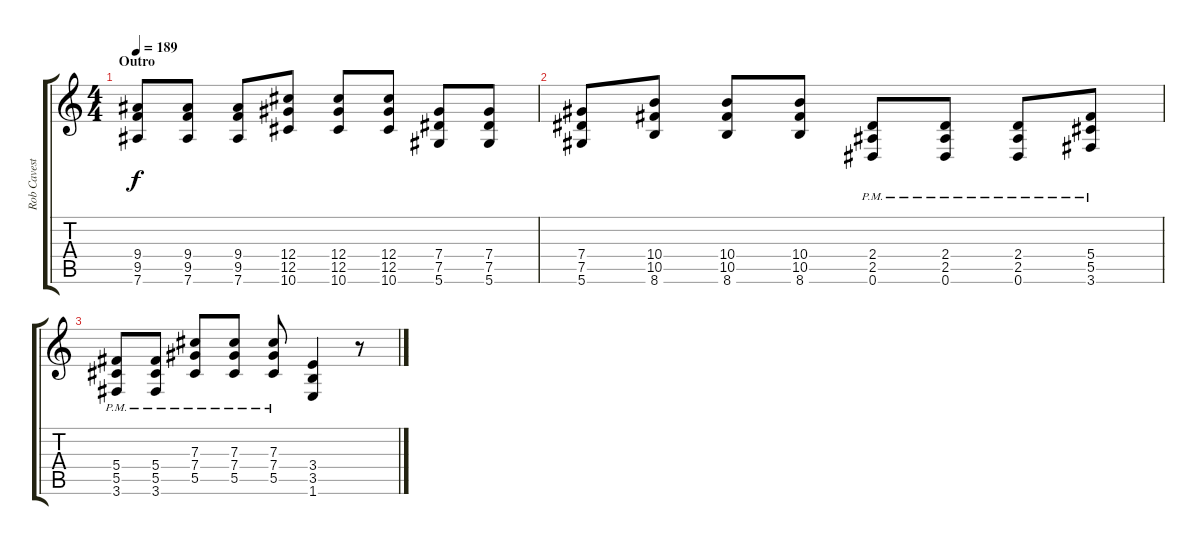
\track ("Rob Cavestany" "Rob Cavest") {instrument distortionguitar}
\staff {score tabs}
\tuning (Eb4 Bb3 Gb3 Db3 Ab2 Eb2) {hide}
\ts (4 4)
\section ("" "Outro")
\tempo 189
\clef g2
\ks c
(9.4 9.5 7.6).8{dy f} (9.4 9.5 7.6).8 (9.4 9.5 7.6).8 (12.4 12.5 10.6).8 (12.4 12.5 10.6).8 (12.4 12.5 10.6).8 (7.4 7.5 5.6).8 (7.4 7.5 5.6).8 |
(7.4 7.5 5.6).8 (10.4 10.5 8.6).8 (10.4 10.5 8.6).8 (10.4 10.5 8.6).8 (2.4{pm} 2.5{pm} 0.6{pm}).8 (2.4{pm} 2.5{pm} 0.6{pm}).8 (2.4{pm} 2.5{pm} 0.6{pm}).8 (5.4{pm} 5.5{pm} 3.6{pm}).8 |
(5.4{pm} 5.5{pm} 3.6{pm}).8 (5.4{pm} 5.5{pm} 3.6{pm}).8 (7.3{pm} 7.4{pm} 5.5{pm}).8 (7.3{pm} 7.4{pm} 5.5{pm}).8 (7.3{pm} 7.4{pm} 5.5{pm}).8 (3.4 3.5 1.6).4 r.8
